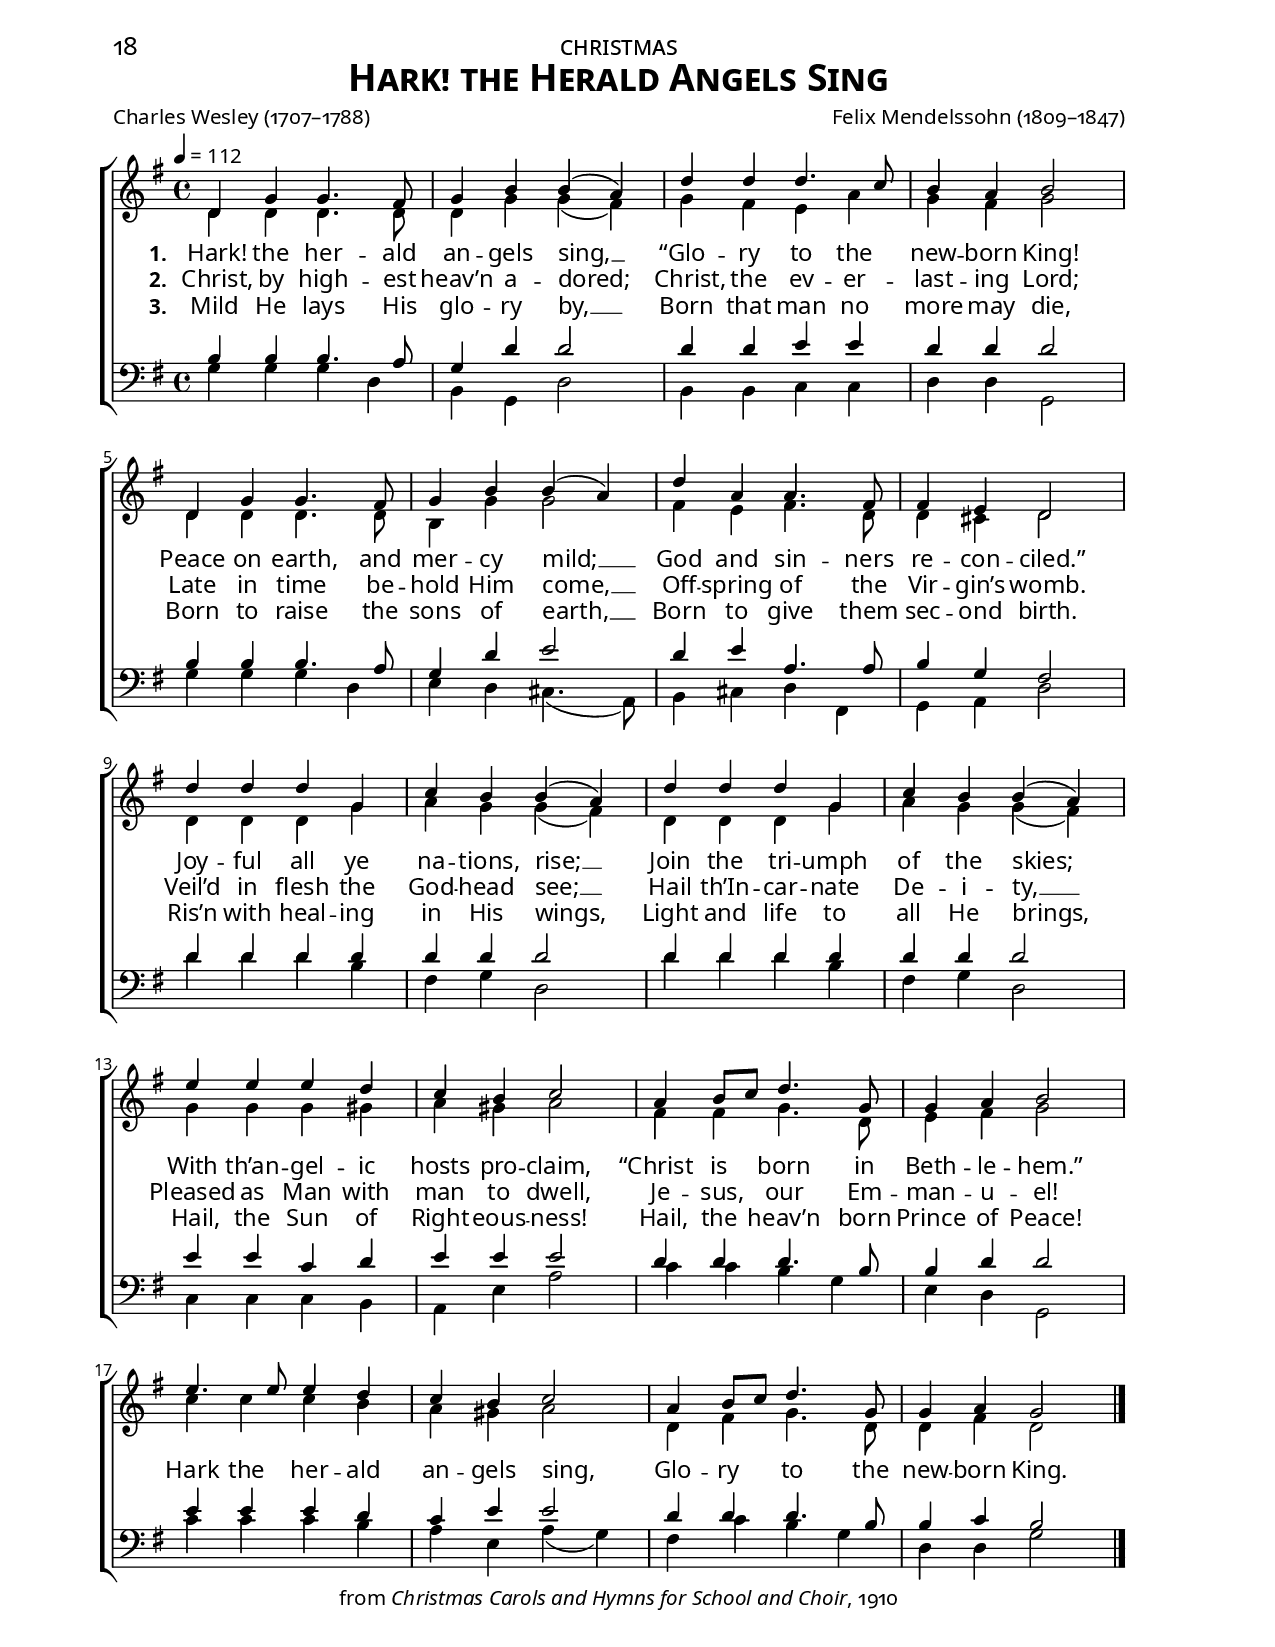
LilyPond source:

\version "2.14.2"
\include "util.ly"
\header {
  title = \markup{\override #'(font-name . "Garamond Premier Pro Semibold"){ \abs-fontsize #18 \smallCapsOldStyle"Hark! the Herald Angels Sing"}}
  poet = \markup\oldStyleNum"Charles Wesley (1707–1788)"
  composer = \markup\oldStyleNum"Felix Mendelssohn (1809–1847)"
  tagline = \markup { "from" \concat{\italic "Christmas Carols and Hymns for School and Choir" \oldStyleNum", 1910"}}
}
\paper {
  paper-height = 11\in
  paper-width = 8.5\in
  indent = 0\in
  %system-system-spacing = #'((basic-distance . 10) (padding . 0))
  system-system-spacing =
    #'((basic-distance . 0)
       (minimum-distance . 0)
       (padding . 0)
       (stretchability . 100))
  ragged-last-bottom = ##f
  ragged-bottom = ##f
  two-sided = ##t
  inner-margin = 1\in
  outer-margin = 0.75\in
  top-margin = 0.26\in
  bottom-margin = 0.25\in
  first-page-number = #018
  print-first-page-number = ##t
  headerLine = \markup{\override #'(font-name . "Garamond Premier Pro") \smallCapsOldStyle"christmas"}
  oddHeaderMarkup = \markup\fill-line{
     \override #'(font-name . "Garamond Premier Pro")\abs-fontsize #12.5
     \combine 
        \fill-line{"" \on-the-fly #print-page-number-check-first
        \oldStylePageNum""
        }
        \fill-line{\headerLine}
  }
  evenHeaderMarkup = \markup {
     \override #'(font-name . "Garamond Premier Pro")\abs-fontsize #12.5
     \combine
        \on-the-fly #print-page-number-check-first
        \oldStylePageNum""
        \fill-line{\headerLine}
  }
}
#(set-global-staff-size 18) \paper{ #(define fonts (make-pango-font-tree "Garamond Premier Pro" "Garamond Premier Pro" "Garamond Premier Pro" (/ 18 20))) }
global = {
  \key g \major
  \time 4/4
  \autoBeamOff
  \override DynamicLineSpanner #'staff-padding = #0.0
  \override DynamicLineSpanner #'Y-extent = #'(-0.5 . 1)
}

sopMusic = \relative c' {
  \tempo 4 = 112
  d4 g g4. fis8 |
  g4 b b( a) |
  d d d4. c8 |
  b4 a b2 |
  
  d,4 g g4. fis8 |
  g4 b b( a) |
  d a a4. fis8 |
  fis4 e d2 |
  
  d'4 d d g, |
  c b b( a) |
  d d d g, |
  c b b( a) |
  
  e' e e d |
  c b c2 |
  a4 b8[ c] d4. g,8 |
  g4 a b2 | \break
  
  e4. e8 e4 d |
  c b c2 |
  a4 b8[ c] d4. g,8 |
  g4 a g2 \bar "|."
}
sopWords = \lyricmode {
  
}

altoMusic = \relative c' {
  d4 d d4. d8 |
  d4 g g( fis) |
  g fis e a |
  g fis g2 |
  
  d4 d d4. d8 |
  b4 g' g2 |
  fis4 e fis4. d8 |
  d4 cis d2 |
  
  d4 d d g |
  a g g( fis) |
  d d d g |
  a g g( fis) |
  
  g g g gis |
  a gis a2 |
  fis4 fis g4. d8 |
  e4 fis g2 |
  
  c4 c c b |
  a gis a2 |
  d,4 fis g4. d8 |
  d4 fis d2 \bar "|."
}
altoWords = \lyricmode {
  \dropLyricsVII
  \set stanza = #"1. "
  \set associatedVoice = "altos"
  Hark! the her -- ald an -- gels sing, __ “Glo -- ry to the new -- born King!
  \unset associatedVoice
  Peace on earth, and
  \set associatedVoice = "basses"
  mer -- cy mild; __
  \unset associatedVoice
  God and sin -- ners re -- con -- ciled.”
  Joy -- ful all ye na -- tions, rise; __
  Join the tri -- umph of the skies;
  With th’an -- gel -- ic hosts pro -- claim,
  “Christ is born in Beth -- le -- hem.”
  
  \dropLyricsV
  \set associatedVoice = "basses"
  Hark the her -- ald
  an -- gels sing,
  \unset associatedVoice
  Glo -- ry to the new -- born King.
}
altoWordsII = \lyricmode {
  \dropLyricsVII
  \set stanza = #"2. "
  \set associatedVoice = "altos"
  Christ, by high -- est heav’n a -- dored; Christ, the ev -- er -- last -- ing Lord;
  \unset associatedVoice
  Late in time be -- hold
  \set associatedVoice = "basses"
  Him come, __
  \unset associatedVoice
  Off -- spring of the Vir -- gin’s womb.
  Veil’d in flesh the God -- head see; __
  Hail th’In -- car -- nate De -- i -- ty, __
  Pleased as Man with man to dwell, Je -- sus, our Em -- man -- u -- el!
}
altoWordsIII = \lyricmode {
  \dropLyricsVII
  \set stanza = #"3. "
  \set associatedVoice = "altos"
  Mild He lays His glo -- ry by, __
  Born that man no more may die,
  \unset associatedVoice
  Born to raise the
  \set associatedVoice = "basses"
  sons of earth, __
  \unset associatedVoice
  Born to give them sec -- ond birth.
  Ris’n with heal -- ing in His wings,
  Light and life to all He brings,
  Hail, the Sun of Right -- eous -- ness!
  Hail, the heav’n born Prince of Peace!
}
altoWordsIV = \lyricmode {
  
}

tenorMusic = \relative c' {
  b4 b b4. a8 |
  g4 d' d2 |
  d4 d e e |
  d d d2 |
  
  b4 b b4. a8 |
  g4 d' e2 |
  d4 e a,4. a8 |
  b4 g fis2 |
  
  d'4 d d d |
  d d d2 |
  d4 d d d |
  d d d2 |
  
  e4 e c d |
  e e e2 |
  d4 d d4. b8 |
  b4 d d2 |
  
  e4 e e d |
  c e e2 |
  d4 d d4. b8 |
  b4 c b2 \bar "|."
}
tenorWords = \lyricmode {

}

bassMusic = \relative c' {
  g4 g g d |
  b g d'2 |
  b4 b c c |
  d d g,2 |
  
  g'4 g g d |
  e d cis4.( a8) |
  b4 cis d fis, |
  g a d2 |
  
  d'4 d d b |
  fis g d2 |
  d'4 d d b |
  fis g d2 |
  
  c4 c c b |
  a e' a2 |
  c4 c b g |
  e d g,2 |
  
  c'4 c c b |
  a e a( g) |
  fis c' b g |
  d d g2 \bar "|."
}
bassWords = \lyricmode {

}

\score {
  <<
   \new ChoirStaff <<
%    \new Lyrics = sopranos \with { \override VerticalAxisGroup #'nonstaff-relatedstaff-spacing = #'((basic-distance . 1)) }
    \new Staff = women <<
      \new Voice = "sopranos" { \voiceOne << \global \sopMusic >> }
      \new Voice = "altos" { \voiceTwo << \global \altoMusic >> }
    >>
    \new Lyrics \with { alignAboveContext = #"women" \override VerticalAxisGroup #'nonstaff-relatedstaff-spacing = #'((basic-distance . 1))} \lyricsto "sopranos" \sopWords
   \new Staff = men <<
      \clef bass
      \new Voice = "tenors" { \voiceOne << \global \tenorMusic >> }
      \new Voice = "basses" { \voiceTwo << \global \bassMusic >> }
    >>
    \new Lyrics = "altosIV"  \with { alignBelowContext = #"women" \override VerticalAxisGroup #'nonstaff-relatedstaff-spacing = #'((basic-distance . 1))} \lyricsto "altos" \altoWordsIV
    \new Lyrics = "altosIII"  \with { alignBelowContext = #"women" \override VerticalAxisGroup #'nonstaff-relatedstaff-spacing = #'((basic-distance . 1))} \lyricsto "altos" \altoWordsIII
    \new Lyrics = "altosII"  \with { alignBelowContext = #"women" \override VerticalAxisGroup #'nonstaff-relatedstaff-spacing = #'((basic-distance . 1))} \lyricsto "altos" \altoWordsII
    \new Lyrics = "altos"  \with { alignBelowContext = #"women" \override VerticalAxisGroup #'nonstaff-relatedstaff-spacing = #'((basic-distance . 1))} \lyricsto "altos" \altoWords
    \new Lyrics \with { alignAboveContext = #"men" \override VerticalAxisGroup #'nonstaff-relatedstaff-spacing = #'((basic-distance . 1)) } \lyricsto "tenors" \tenorWords
    \new Lyrics \with { alignBelowContext = #"men" \override VerticalAxisGroup #'nonstaff-relatedstaff-spacing = #'((basic-distance . 1)) } \lyricsto "basses" \bassWords
  >>
%    \new PianoStaff << \new Staff { \new Voice { \pianoRH } } \new Staff { \clef "bass" \pianoLH } >>
  >>
  \layout {
  \context {
    \Lyrics
    \override LyricText #'font-size = #1.3
  }
    \context {
      \Score
      %\override SpacingSpanner #'base-shortest-duration = #(ly:make-moment 1 8)
      %\override SpacingSpanner #'common-shortest-duration = #(ly:make-moment 1 4)
    }
    \context {
      % Remove all empty staves
      % \Staff \RemoveEmptyStaves \override VerticalAxisGroup #'remove-first = ##t
    }
    \context {
      \Lyrics
      \override LyricText #'X-offset = #center-on-word
    }
  }
}

